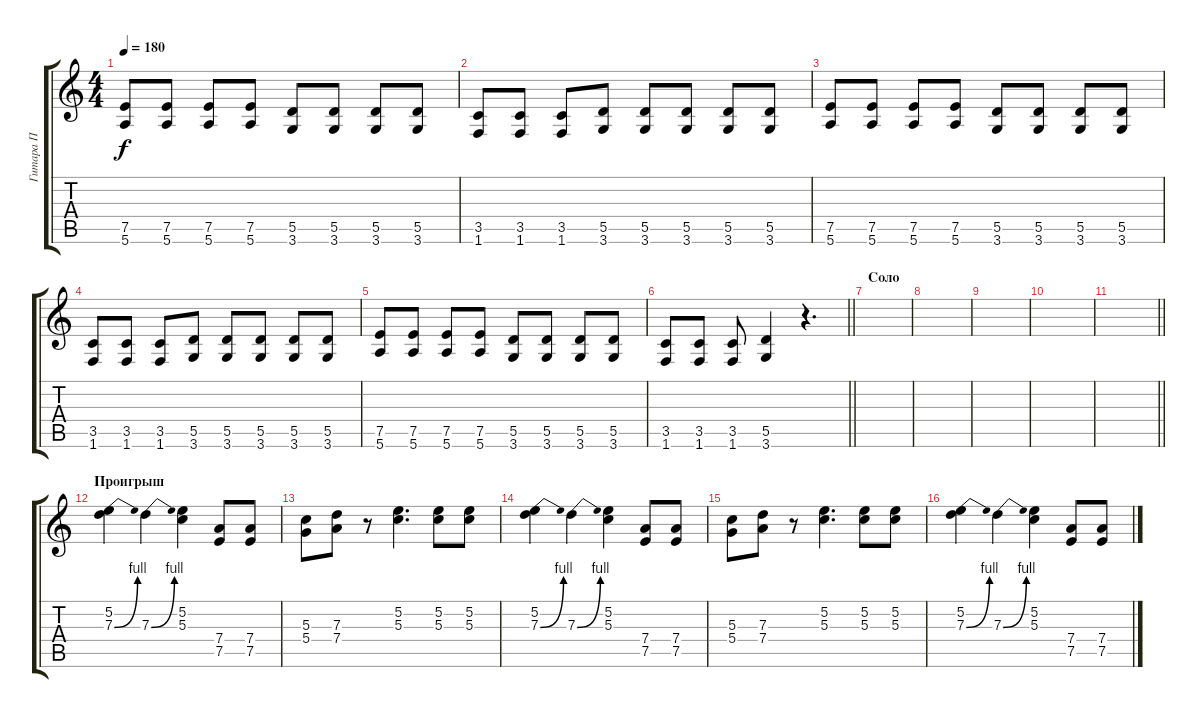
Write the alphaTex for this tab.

\track ("Гитара П" "Гитара П") {instrument overdrivenguitar}
\staff {score tabs}
\tuning (E4 B3 G3 D3 A2 E2) {hide}
\ts (4 4)
\tempo 180
\clef g2
\ks c
(7.5 5.6).8{dy f} (7.5 5.6).8 (7.5 5.6).8 (7.5 5.6).8 (5.5 3.6).8 (5.5 3.6).8 (5.5 3.6).8 (5.5 3.6).8 |
(3.5 1.6).8 (3.5 1.6).8 (3.5 1.6).8 (5.5 3.6).8 (5.5 3.6).8 (5.5 3.6).8 (5.5 3.6).8 (5.5 3.6).8 |
(7.5 5.6).8 (7.5 5.6).8 (7.5 5.6).8 (7.5 5.6).8 (5.5 3.6).8 (5.5 3.6).8 (5.5 3.6).8 (5.5 3.6).8 |
(3.5 1.6).8 (3.5 1.6).8 (3.5 1.6).8 (5.5 3.6).8 (5.5 3.6).8 (5.5 3.6).8 (5.5 3.6).8 (5.5 3.6).8 |
(7.5 5.6).8 (7.5 5.6).8 (7.5 5.6).8 (7.5 5.6).8 (5.5 3.6).8 (5.5 3.6).8 (5.5 3.6).8 (5.5 3.6).8 |
\barLineRight lightlight
(3.5 1.6).8 (3.5 1.6).8 (3.5 1.6).8 (5.5 3.6).4 r.4{d} |
\section ("" "Соло")
|
|
|
|
\barLineRight lightlight
|
\section ("" "Проигрыш")
(5.2 7.3{be (bend 0 0 60 4)}).4 7.3{be (bend 0 0 60 4)}.4 (5.2 5.3).4 (7.4 7.5).8 (7.4 7.5).8 |
(5.3 5.4).8 (7.3 7.4).8 r.8 (5.2 5.3).4{d} (5.2 5.3).8 (5.2 5.3).8 |
(5.2 7.3{be (bend 0 0 60 4)}).4 7.3{be (bend 0 0 60 4)}.4 (5.2 5.3).4 (7.4 7.5).8 (7.4 7.5).8 |
(5.3 5.4).8 (7.3 7.4).8 r.8 (5.2 5.3).4{d} (5.2 5.3).8 (5.2 5.3).8 |
(5.2 7.3{be (bend 0 0 60 4)}).4 7.3{be (bend 0 0 60 4)}.4 (5.2 5.3).4 (7.4 7.5).8 (7.4 7.5).8
